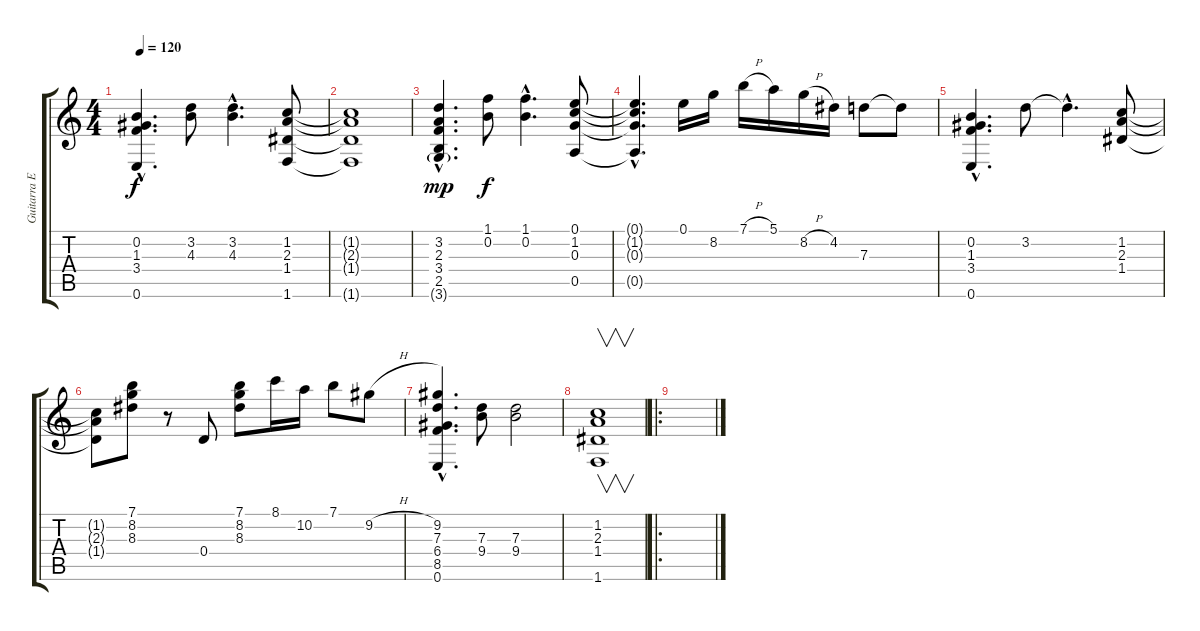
\track ("Guitarra Española" "Guitarra E") {instrument acousticguitarnylon}
\staff {score tabs}
\tuning (E4 B3 G3 D3 A2 E2) {hide}
\ts (4 4)
\tempo 120
\clef g2
\ks c
(0.2{hac} 1.3{hac} 3.4{hac} 0.6{hac}).4{d dy f instrument acousticguitarnylon} (3.2 4.3).8 (3.2{hac} 4.3{hac}).4{d} (1.2 2.3 1.4 1.6).8 |
(1.2{t} 2.3{t} 1.4{t} 1.6{t}).1 |
(3.2{hac} 2.3{hac} 3.4{hac} 2.5{hac} 3.6{g hac}).4{d dy mp} (1.1 0.2).8{dy f} (1.1{hac} 0.2{hac}).4{d} (0.1 1.2 0.3 0.5).8 |
(0.1{hac t} 1.2{hac t} 0.3{hac t} 0.5{hac t}).4{d} 0.1.16 8.2.16 7.1{h}.16 5.1.16 8.2{h}.16 4.2.16 7.3.8 7.3{t}.8 |
(0.2{hac} 1.3{hac} 3.4{hac} 0.6{hac}).4{d} 3.2.8 3.2{hac t}.4{d} (1.2 2.3 1.4).8 |
(1.2{t} 2.3{t} 1.4{t}).8 (7.1 8.2 8.3).8 r.8 0.4.8 (7.1 8.2 8.3).8 8.1.16 10.2.16 7.1.8 9.2{h}.8 |
(9.2{hac} 7.3{hac} 6.4{hac} 8.5{hac} 0.6{hac}).4{d} (7.3 9.4).8 (7.3 9.4).2 |
(1.2 2.3 1.4 1.6).1{v} |
\ro
